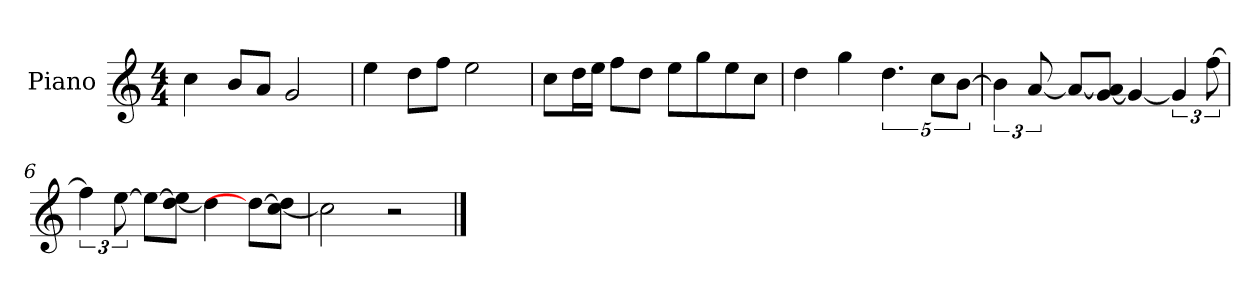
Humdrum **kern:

**kern
*part1
*staff1
*I"Piano
*I'P-no
*clefG2
*k[]
*M4/4
*MM90
=1
4cc\
8b/L
8a/J
2g/
=2
4ee\
8dd\L
8ff\J
2ee\
=3
8cc\L
16dd\L
16ee\JJ
8ff\L
8dd\J
8ee\L
8gg\
8ee\
8cc\J
=4
4dd\
4gg\
5.dd\
10cc\L
[10b\J
=5
6b\]
[12a/
8a/L_
[8g/ 8a/]J
4g/_
6g/]
[12ff\
!!LO:LB:g=z
=6
6ff\]
[12ee\
8ee\L_
[8dd\ 8ee\]J
4dd\]
8dd\L_
[8cc\ 8dd\]J
=7
2cc\]
2r
==
*-
